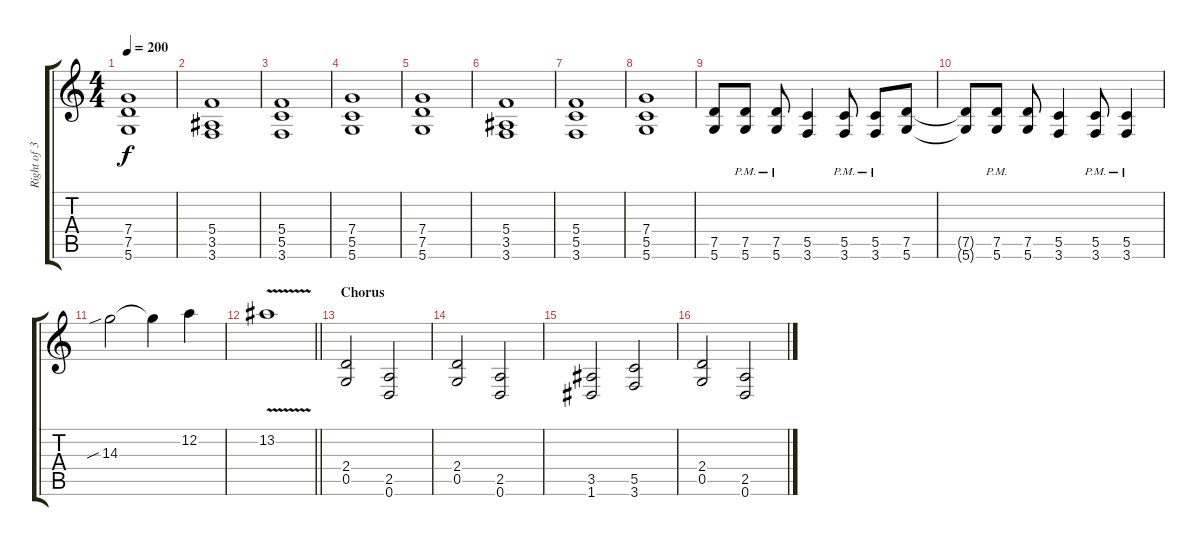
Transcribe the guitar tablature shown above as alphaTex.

\track ("Right of 3" "Right of 3") {instrument distortionguitar}
\staff {score tabs}
\tuning (D4 A3 F3 C3 G2 D2) {hide}
\ts (4 4)
\tempo 200
\clef g2
\ks c
(7.4 7.5 5.6).1{dy f} |
(5.4 3.5 3.6).1 |
(5.4 5.5 3.6).1 |
(7.4 5.5 5.6).1 |
(7.4 7.5 5.6).1 |
(5.4 3.5 3.6).1 |
(5.4 5.5 3.6).1 |
(7.4 5.5 5.6).1 |
(7.5 5.6).8 (7.5{pm} 5.6{pm}).8 (7.5{pm} 5.6{pm}).8 (5.5 3.6).4 (5.5{pm} 3.6{pm}).8 (5.5{pm} 3.6{pm}).8 (7.5 5.6).8 |
(7.5{t} 5.6{t}).8 (7.5{pm} 5.6{pm}).8 (7.5 5.6).8 (5.5 3.6).4 (5.5{pm} 3.6{pm}).8 (5.5{pm} 3.6{pm}).4 |
14.3{sib}.2 14.3{t}.4 12.2.4 |
\barLineRight lightlight
13.2{v}.1 |
\section ("" "Chorus")
(2.4 0.5).2 (2.5 0.6).2 |
(2.4 0.5).2 (2.5 0.6).2 |
(3.5 1.6).2 (5.5 3.6).2 |
(2.4 0.5).2 (2.5 0.6).2
